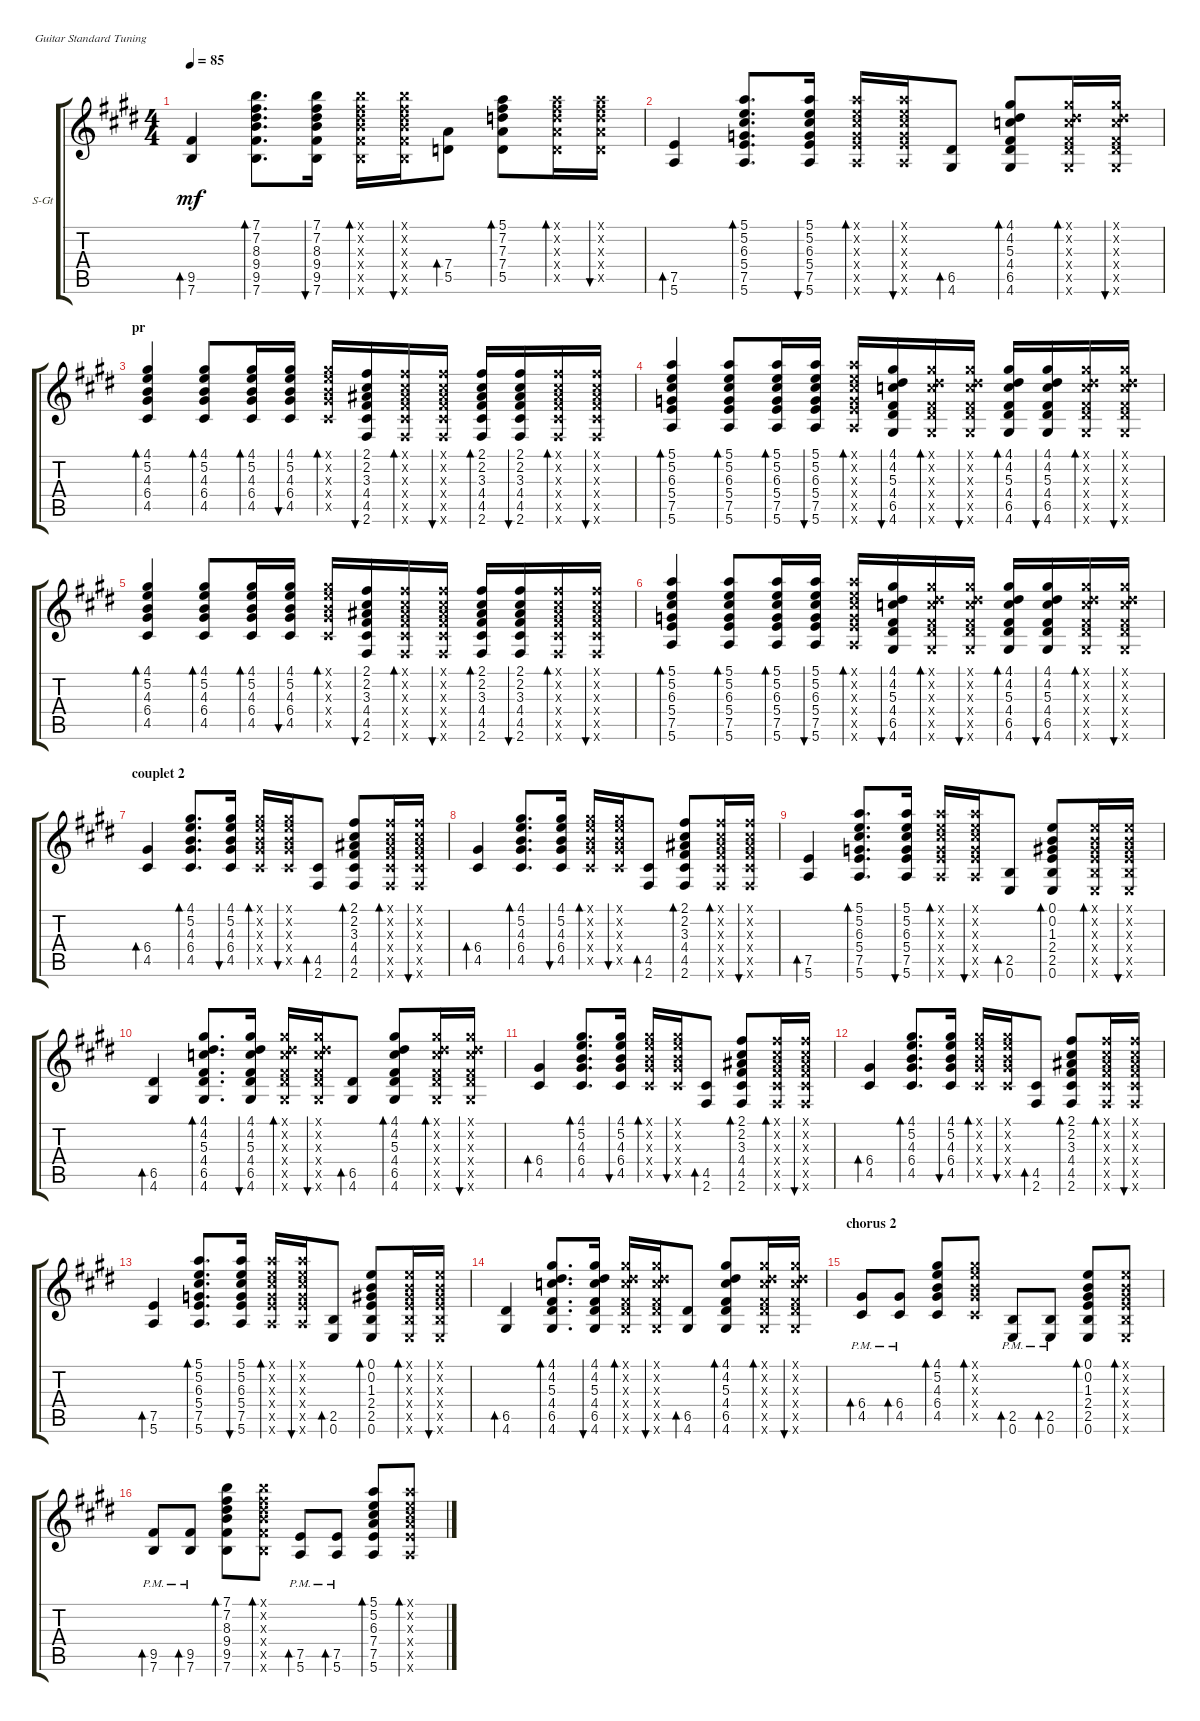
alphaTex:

\defaultSystemsLayout 4
\bracketExtendMode groupsimilarinstruments
\firstSystemTrackNameOrientation horizontal
\otherSystemsTrackNameOrientation horizontal
\track ("Steel Guitar" "S-Gt") {instrument acousticguitarsteel}
\staff {score tabs}
\tuning (E4 B3 G3 D3 A2 E2)
\ts (4 4)
\tempo 85
\clef g2
\ks c#minor
(9.5 7.6).4{bd 30 dy mf} (9.5 9.4 8.3 7.2 7.1 7.6).8{d bd 30} (9.5 9.4 8.3 7.2 7.1 7.6).16{bu 30} (9.5{x} 9.4{x} 8.3{x} 7.2{x} 7.1{x} 7.6{x}).16{bd 30} (9.5{x} 9.4{x} 8.3{x} 7.2{x} 7.1{x} 7.6{x}).16{bu 30} (5.5 7.4).8{bd 30} (5.5 7.4 7.3 7.2 5.1).8{bd 30} (5.5{x} 7.4{x} 7.3{x} 7.2{x} 5.1{x}).16{bd 30} (5.5{x} 7.4{x} 7.3{x} 7.2{x} 5.1{x}).16{bu 30} |
(7.5 5.6).4{bd 30} (7.5 5.4 6.3 5.2 5.1 5.6).8{d bd 30} (7.5 5.4 6.3 5.2 5.1 5.6).16{bu 30} (7.5{x} 5.4{x} 6.3{x} 5.2{x} 5.1{x} 5.6{x}).16{bd 30} (7.5{x} 5.4{x} 6.3{x} 5.2{x} 5.1{x} 5.6{x}).16{bu 30} (4.6 6.5).8{bd 30} (4.6 6.5 4.4 5.3 4.2 4.1).8{bd 30} (4.6{x} 6.5{x} 4.4{x} 5.3{x} 4.2{x} 4.1{x}).16{bd 30} (4.6{x} 6.5{x} 4.4{x} 5.3{x} 4.2{x} 4.1{x}).16{bu 30} |
\section ("" "pr")
(4.5 6.4 4.3 5.2 4.1).4{bd 30} (4.5 6.4 4.3 5.2 4.1).8{bd 30} (4.5 6.4 4.3 5.2 4.1).16{bd 30} (4.5 6.4 4.3 5.2 4.1).16{bu 30} (4.5{x} 6.4{x} 4.3{x} 5.2{x} 4.1{x}).16{bd 30} (2.6 4.5 4.4 3.3 2.2 2.1).16{bu 30} (2.6{x} 4.5{x} 4.4{x} 3.3{x} 2.2{x} 2.1{x}).16{bd 30} (2.6{x} 4.5{x} 4.4{x} 3.3{x} 2.2{x} 2.1{x}).16{bu 30} (2.6 4.5 4.4 3.3 2.2 2.1).16{bd 30} (2.6 4.5 4.4 3.3 2.2 2.1).16{bu 30} (2.6{x} 4.5{x} 4.4{x} 3.3{x} 2.2{x} 2.1{x}).16{bd 30} (2.6{x} 4.5{x} 4.4{x} 3.3{x} 2.2{x} 2.1{x}).16{bu 30} |
(7.5 5.4 6.3 5.2 5.1 5.6).4{bd 30} (7.5 5.4 6.3 5.2 5.1 5.6).8{bd 30} (7.5 5.4 6.3 5.2 5.1 5.6).16{bd 30} (7.5 5.4 6.3 5.2 5.1 5.6).16{bu 30} (7.5{x} 5.4{x} 6.3{x} 5.2{x} 5.1{x} 5.6{x}).16{bd 30} (4.6 6.5 4.4 5.3 4.2 4.1).16{bu 30} (4.6{x} 6.5{x} 4.4{x} 5.3{x} 4.2{x} 4.1{x}).16{bd 30} (4.6{x} 6.5{x} 4.4{x} 5.3{x} 4.2{x} 4.1{x}).16{bu 30} (4.6 6.5 4.4 5.3 4.2 4.1).16{bd 30} (4.6 6.5 4.4 5.3 4.2 4.1).16{bu 30} (4.6{x} 6.5{x} 4.4{x} 5.3{x} 4.2{x} 4.1{x}).16{bd 30} (4.6{x} 6.5{x} 4.4{x} 5.3{x} 4.2{x} 4.1{x}).16{bu 30} |
(4.5 6.4 4.3 5.2 4.1).4{bd 30} (4.5 6.4 4.3 5.2 4.1).8{bd 30} (4.5 6.4 4.3 5.2 4.1).16{bd 30} (4.5 6.4 4.3 5.2 4.1).16{bu 30} (4.5{x} 6.4{x} 4.3{x} 5.2{x} 4.1{x}).16{bd 30} (2.6 4.5 4.4 3.3 2.2 2.1).16{bu 30} (2.6{x} 4.5{x} 4.4{x} 3.3{x} 2.2{x} 2.1{x}).16{bd 30} (2.6{x} 4.5{x} 4.4{x} 3.3{x} 2.2{x} 2.1{x}).16{bu 30} (2.6 4.5 4.4 3.3 2.2 2.1).16{bd 30} (2.6 4.5 4.4 3.3 2.2 2.1).16{bu 30} (2.6{x} 4.5{x} 4.4{x} 3.3{x} 2.2{x} 2.1{x}).16{bd 30} (2.6{x} 4.5{x} 4.4{x} 3.3{x} 2.2{x} 2.1{x}).16{bu 30} |
(7.5 5.4 6.3 5.2 5.1 5.6).4{bd 30} (7.5 5.4 6.3 5.2 5.1 5.6).8{bd 30} (7.5 5.4 6.3 5.2 5.1 5.6).16{bd 30} (7.5 5.4 6.3 5.2 5.1 5.6).16{bu 30} (7.5{x} 5.4{x} 6.3{x} 5.2{x} 5.1{x} 5.6{x}).16{bd 30} (4.6 6.5 4.4 5.3 4.2 4.1).16{bu 30} (4.6{x} 6.5{x} 4.4{x} 5.3{x} 4.2{x} 4.1{x}).16{bd 30} (4.6{x} 6.5{x} 4.4{x} 5.3{x} 4.2{x} 4.1{x}).16{bu 30} (4.6 6.5 4.4 5.3 4.2 4.1).16{bd 30} (4.6 6.5 4.4 5.3 4.2 4.1).16{bu 30} (4.6{x} 6.5{x} 4.4{x} 5.3{x} 4.2{x} 4.1{x}).16{bd 30} (4.6{x} 6.5{x} 4.4{x} 5.3{x} 4.2{x} 4.1{x}).16{bu 30} |
\section ("" "couplet 2")
(4.5 6.4).4{bd 30} (4.5 6.4 4.3 5.2 4.1).8{d bd 30} (4.5 6.4 4.3 5.2 4.1).16{bu 30} (4.5{x} 6.4{x} 4.3{x} 5.2{x} 4.1{x}).16{bd 30} (4.5{x} 6.4{x} 4.3{x} 5.2{x} 4.1{x}).16{bu 30} (2.6 4.5).8{bd 30} (2.6 4.5 4.4 3.3 2.2 2.1).8{bd 30} (2.6{x} 4.5{x} 4.4{x} 3.3{x} 2.2{x} 2.1{x}).16{bd 30} (2.6{x} 4.5{x} 4.4{x} 3.3{x} 2.2{x} 2.1{x}).16{bu 30} |
(4.5 6.4).4{bd 30} (4.5 6.4 4.3 5.2 4.1).8{d bd 30} (4.5 6.4 4.3 5.2 4.1).16{bu 30} (4.5{x} 6.4{x} 4.3{x} 5.2{x} 4.1{x}).16{bd 30} (4.5{x} 6.4{x} 4.3{x} 5.2{x} 4.1{x}).16{bu 30} (2.6 4.5).8{bd 30} (2.6 4.5 4.4 3.3 2.2 2.1).8{bd 30} (2.6{x} 4.5{x} 4.4{x} 3.3{x} 2.2{x} 2.1{x}).16{bd 30} (2.6{x} 4.5{x} 4.4{x} 3.3{x} 2.2{x} 2.1{x}).16{bu 30} |
(7.5 5.6).4{bd 30} (7.5 5.4 6.3 5.2 5.1 5.6).8{d bd 30} (7.5 5.4 6.3 5.2 5.1 5.6).16{bu 30} (7.5{x} 5.4{x} 6.3{x} 5.2{x} 5.1{x} 5.6{x}).16{bd 30} (7.5{x} 5.4{x} 6.3{x} 5.2{x} 5.1{x} 5.6{x}).16{bu 30} (0.6 2.5).8{bd 30} (0.6 2.5 2.4 1.3 0.2 0.1).8{bd 30} (0.6{x} 2.5{x} 2.4{x} 1.3{x} 0.2{x} 0.1{x}).16{bd 30} (0.6{x} 2.5{x} 2.4{x} 1.3{x} 0.2{x} 0.1{x}).16{bu 30} |
(4.6 6.5).4{bd 30} (4.6 6.5 4.4 5.3 4.2 4.1).8{d bd 30} (4.6 6.5 4.4 5.3 4.2 4.1).16{bu 30} (4.6{x} 6.5{x} 4.4{x} 5.3{x} 4.2{x} 4.1{x}).16{bd 30} (4.6{x} 6.5{x} 4.4{x} 5.3{x} 4.2{x} 4.1{x}).16{bu 30} (4.6 6.5).8{bd 30} (4.6 6.5 4.4 5.3 4.2 4.1).8{bd 30} (4.6{x} 6.5{x} 4.4{x} 5.3{x} 4.2{x} 4.1{x}).16{bd 30} (4.6{x} 6.5{x} 4.4{x} 5.3{x} 4.2{x} 4.1{x}).16{bu 30} |
(4.5 6.4).4{bd 30} (4.5 6.4 4.3 5.2 4.1).8{d bd 30} (4.5 6.4 4.3 5.2 4.1).16{bu 30} (4.5{x} 6.4{x} 4.3{x} 5.2{x} 4.1{x}).16{bd 30} (4.5{x} 6.4{x} 4.3{x} 5.2{x} 4.1{x}).16{bu 30} (2.6 4.5).8{bd 30} (2.6 4.5 4.4 3.3 2.2 2.1).8{bd 30} (2.6{x} 4.5{x} 4.4{x} 3.3{x} 2.2{x} 2.1{x}).16{bd 30} (2.6{x} 4.5{x} 4.4{x} 3.3{x} 2.2{x} 2.1{x}).16{bu 30} |
(4.5 6.4).4{bd 30} (4.5 6.4 4.3 5.2 4.1).8{d bd 30} (4.5 6.4 4.3 5.2 4.1).16{bu 30} (4.5{x} 6.4{x} 4.3{x} 5.2{x} 4.1{x}).16{bd 30} (4.5{x} 6.4{x} 4.3{x} 5.2{x} 4.1{x}).16{bu 30} (2.6 4.5).8{bd 30} (2.6 4.5 4.4 3.3 2.2 2.1).8{bd 30} (2.6{x} 4.5{x} 4.4{x} 3.3{x} 2.2{x} 2.1{x}).16{bd 30} (2.6{x} 4.5{x} 4.4{x} 3.3{x} 2.2{x} 2.1{x}).16{bu 30} |
(7.5 5.6).4{bd 30} (7.5 5.4 6.3 5.2 5.1 5.6).8{d bd 30} (7.5 5.4 6.3 5.2 5.1 5.6).16{bu 30} (7.5{x} 5.4{x} 6.3{x} 5.2{x} 5.1{x} 5.6{x}).16{bd 30} (7.5{x} 5.4{x} 6.3{x} 5.2{x} 5.1{x} 5.6{x}).16{bu 30} (0.6 2.5).8{bd 30} (0.6 2.5 2.4 1.3 0.2 0.1).8{bd 30} (0.6{x} 2.5{x} 2.4{x} 1.3{x} 0.2{x} 0.1{x}).16{bd 30} (0.6{x} 2.5{x} 2.4{x} 1.3{x} 0.2{x} 0.1{x}).16{bu 30} |
(4.6 6.5).4{bd 30} (4.6 6.5 4.4 5.3 4.2 4.1).8{d bd 30} (4.6 6.5 4.4 5.3 4.2 4.1).16{bu 30} (4.6{x} 6.5{x} 4.4{x} 5.3{x} 4.2{x} 4.1{x}).16{bd 30} (4.6{x} 6.5{x} 4.4{x} 5.3{x} 4.2{x} 4.1{x}).16{bu 30} (4.6 6.5).8{bd 30} (4.6 6.5 4.4 5.3 4.2 4.1).8{bd 30} (4.6{x} 6.5{x} 4.4{x} 5.3{x} 4.2{x} 4.1{x}).16{bd 30} (4.6{x} 6.5{x} 4.4{x} 5.3{x} 4.2{x} 4.1{x}).16{bu 30} |
\section ("" "chorus 2")
(4.5{pm} 6.4{pm}).8{bd 30} (4.5{pm} 6.4{pm}).8{bd 30} (4.5 6.4 4.3 5.2 4.1).8{bd 30} (4.5{x} 6.4{x} 4.3{x} 5.2{x} 4.1{x}).8{bd 30} (2.5{pm} 0.6{pm}).8{bd 30} (2.5{pm} 0.6{pm}).8{bd 30} (2.5 2.4 1.3 0.2 0.1 0.6).8{bd 30} (2.5{x} 2.4{x} 1.3{x} 0.2{x} 0.1{x} 0.6{x}).8{bd 30} |
(9.5{pm} 7.6{pm}).8{bd 30} (9.5{pm} 7.6{pm}).8{bd 30} (9.5 9.4 8.3 7.2 7.1 7.6).8{bd 30} (9.5{x} 9.4{x} 8.3{x} 7.2{x} 7.1{x} 7.6{x}).8{bd 30} (7.5{pm} 5.6{pm}).8{bd 30} (7.5{pm} 5.6{pm}).8{bd 30} (7.5 7.4 6.3 5.2 5.1 5.6).8{bd 30} (7.5{x} 7.4{x} 6.3{x} 5.2{x} 5.1{x} 5.6{x}).8{bd 30}
